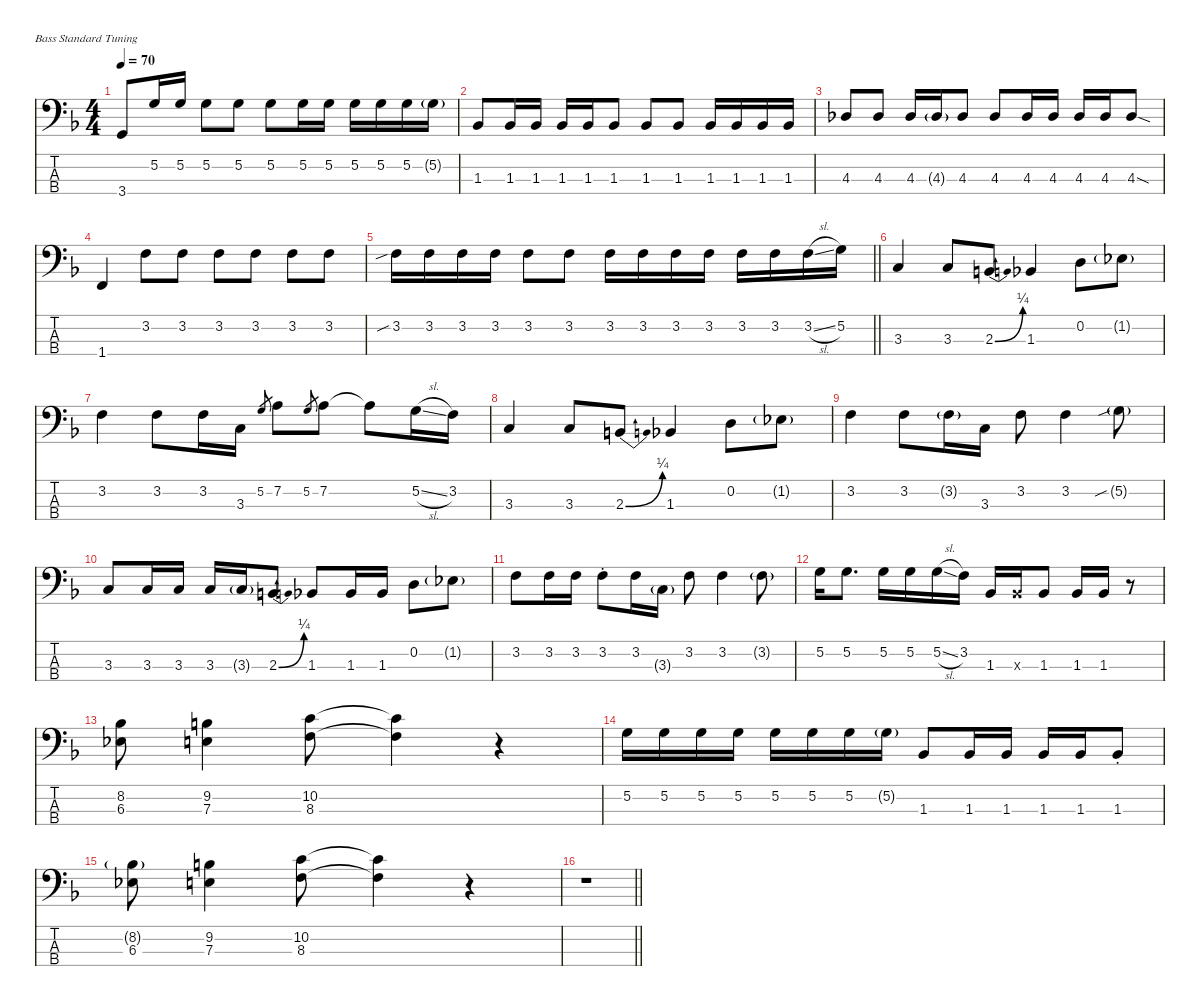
\defaultSystemsLayout 4
\hideDynamics
\bracketExtendMode nobrackets
\singleTrackTrackNamePolicy hidden
\multiTrackTrackNamePolicy hidden
\otherSystemsTrackNameOrientation horizontal
\track ("Bass" "el.bs.") {defaultSystemsLayout 4 instrument electricbassfinger}
\staff {score tabs}
\tuning (G2 D2 A1 E1)
\ts (4 4)
\tempo 70
\clef f4
\ks f
3.4{acc forcenatural}.8{dy f beam Up} 5.2{acc forcenatural}.16{beam Up} 5.2{acc forcenatural}.16{beam Up} 5.2{acc forcenatural}.8{beam Down} 5.2{acc forcenatural}.8{beam Down} 5.2{acc forcenatural}.8{beam Down} 5.2{acc forcenatural}.16{beam Down} 5.2{acc forcenatural}.16{beam Down} 5.2{acc forcenatural}.16{beam Down} 5.2{acc forcenatural}.16{beam Down} 5.2{acc forcenatural}.16{beam Down} 5.2{g acc forcenatural}.16{dy mf beam Down} |
1.3{acc b}.8{dy f beam Up} 1.3{acc b}.16{beam Up} 1.3{acc b}.16{beam Up} 1.3{acc b}.16{beam Up} 1.3{acc b}.16{beam Up} 1.3{acc b}.8{beam Up} 1.3{acc b}.8{beam Up} 1.3{acc b}.8{beam Up} 1.3{acc b}.16{beam Up} 1.3{acc b}.16{beam Up} 1.3{acc b}.16{beam Up} 1.3{acc b}.16{beam Up} |
4.3{acc b}.8{beam Up} 4.3{acc b}.8{beam Up} 4.3{acc b}.16{beam Up} 4.3{g acc b}.16{dy mf beam Up} 4.3{acc b}.8{dy f beam Up} 4.3{acc b}.8{beam Up} 4.3{acc b}.16{beam Up} 4.3{acc b}.16{beam Up} 4.3{acc b}.16{beam Up} 4.3{acc b}.16{beam Up} 4.3{sod acc b}.8{beam Up} |
1.4{acc forcenatural}.4{beam Up} 3.2{acc forcenatural}.8{beam Down} 3.2{acc forcenatural}.8{beam Down} 3.2{acc forcenatural}.8{beam Down} 3.2{acc forcenatural}.8{beam Down} 3.2{acc forcenatural}.8{beam Down} 3.2{acc forcenatural}.8{beam Down} |
\barLineRight lightlight
3.2{sib acc forcenatural}.16{beam Down} 3.2{acc forcenatural}.16{beam Down} 3.2{acc forcenatural}.16{beam Down} 3.2{acc forcenatural}.16{beam Down} 3.2{acc forcenatural}.8{beam Down} 3.2{acc forcenatural}.8{beam Down} 3.2{acc forcenatural}.16{beam Down} 3.2{acc forcenatural}.16{beam Down} 3.2{acc forcenatural}.16{beam Down} 3.2{acc forcenatural}.16{beam Down} 3.2{acc forcenatural}.16{beam Down} 3.2{acc forcenatural}.16{beam Down} 3.2{sl acc forcenatural}.16{beam Down} 5.2{acc forcenatural}.16{beam Down} |
3.3{acc forcenatural}.4{beam Up} 3.3{acc forcenatural}.8{beam Up} 2.3{be (bend 0 0 15 1) acc forcenatural}.8{beam Up} 1.3{acc b}.4{beam Up} 0.2{acc forcenatural}.8{beam Down} 1.2{g acc b}.8{dy mf beam Down} |
3.2{acc forcenatural}.4{dy f beam Down} 3.2{acc forcenatural}.8{beam Down} 3.2{acc forcenatural}.16{beam Down} 3.3{acc forcenatural}.16{beam Down} 5.2{acc forcenatural}.8{gr dy mf beam Up} 7.2{acc forcenatural}.8{dy mp beam Down} 5.2{acc forcenatural}.8{gr dy mf beam Up} 7.2{acc forcenatural}.8{dy mp beam Down} 7.2{t acc forcenatural}.8{dy f beam Down} 5.2{sl acc forcenatural}.16{beam Down} 3.2{acc forcenatural}.16{beam Down} |
3.3{acc forcenatural}.4{beam Up} 3.3{acc forcenatural}.8{beam Up} 2.3{be (bend 0 0 15 1) acc forcenatural}.8{beam Up} 1.3{acc b}.4{beam Up} 0.2{acc forcenatural}.8{beam Down} 1.2{g acc b}.8{dy mf beam Down} |
3.2{acc forcenatural}.4{dy f beam Down} 3.2{acc forcenatural}.8{beam Down} 3.2{g acc forcenatural}.16{dy mf beam Down} 3.3{acc forcenatural}.16{dy f beam Down} 3.2{acc forcenatural}.8{beam Down} 3.2{acc forcenatural}.4{beam Down} 5.2{sib g acc forcenatural}.8{dy mf beam Down} |
3.3{acc forcenatural}.8{dy f beam Up} 3.3{acc forcenatural}.16{beam Up} 3.3{acc forcenatural}.16{beam Up} 3.3{acc forcenatural}.16{beam Up} 3.3{g acc forcenatural}.16{dy mf beam Up} 2.3{be (bend 0 0 15 1) acc forcenatural}.8{dy f beam Up} 1.3{acc b}.8{beam Up} 1.3{acc b}.16{beam Up} 1.3{acc b}.16{beam Up} 0.2{acc forcenatural}.8{beam Down} 1.2{g acc b}.8{dy mf beam Down} |
3.2{acc forcenatural}.8{dy f beam Down} 3.2{acc forcenatural}.16{beam Down} 3.2{acc forcenatural}.16{beam Down} 3.2{st acc forcenatural}.8{beam Down} 3.2{acc forcenatural}.16{beam Down} 3.3{g acc forcenatural}.16{dy mf beam Down} 3.2{acc forcenatural}.8{dy f beam Down} 3.2{acc forcenatural}.4{beam Down} 3.2{g acc forcenatural}.8{dy mf beam Down} |
5.2{acc forcenatural}.16{dy f beam Down} 5.2{acc forcenatural}.8{d beam Down} 5.2{acc forcenatural}.16{beam Down} 5.2{acc forcenatural}.16{beam Down} 5.2{sl acc forcenatural}.16{beam Down} 3.2{acc forcenatural}.16{beam Down} 1.3{acc b}.16{beam Up} 1.3{x acc b}.16{beam Up} 1.3{acc b}.8{beam Up} 1.3{acc b}.16{beam Up} 1.3{acc b}.16{beam Up} r.8{beam Up} |
(8.2{acc b} 6.3{acc b}).8{dy mf beam Down} (9.2{acc forcenatural} 7.3{acc forcenatural}).4{beam Down} (10.2{acc forcenatural} 8.3{acc forcenatural}).8{beam Down} (10.2{t acc forcenatural} 8.3{t acc forcenatural}).4{beam Down} r.4{beam Down} |
5.2{acc forcenatural}.16{beam Down} 5.2{acc forcenatural}.16{beam Down} 5.2{acc forcenatural}.16{beam Down} 5.2{acc forcenatural}.16{beam Down} 5.2{acc forcenatural}.16{beam Down} 5.2{acc forcenatural}.16{beam Down} 5.2{acc forcenatural}.16{beam Down} 5.2{g acc forcenatural}.16{dy mp beam Down} 1.3{acc b}.8{dy mf beam Up} 1.3{acc b}.16{beam Up} 1.3{acc b}.16{beam Up} 1.3{acc b}.16{beam Up} 1.3{acc b}.16{beam Up} 1.3{st acc b}.8{beam Up} |
(8.2{g acc b} 6.3{acc b}).8{beam Down} (9.2{acc forcenatural} 7.3{acc forcenatural}).4{beam Down} (10.2{acc forcenatural} 8.3{acc forcenatural}).8{beam Down} (10.2{t acc forcenatural} 8.3{t acc forcenatural}).4{beam Down} r.4{beam Down} |
\barLineRight lightlight
r.1{beam Down}
